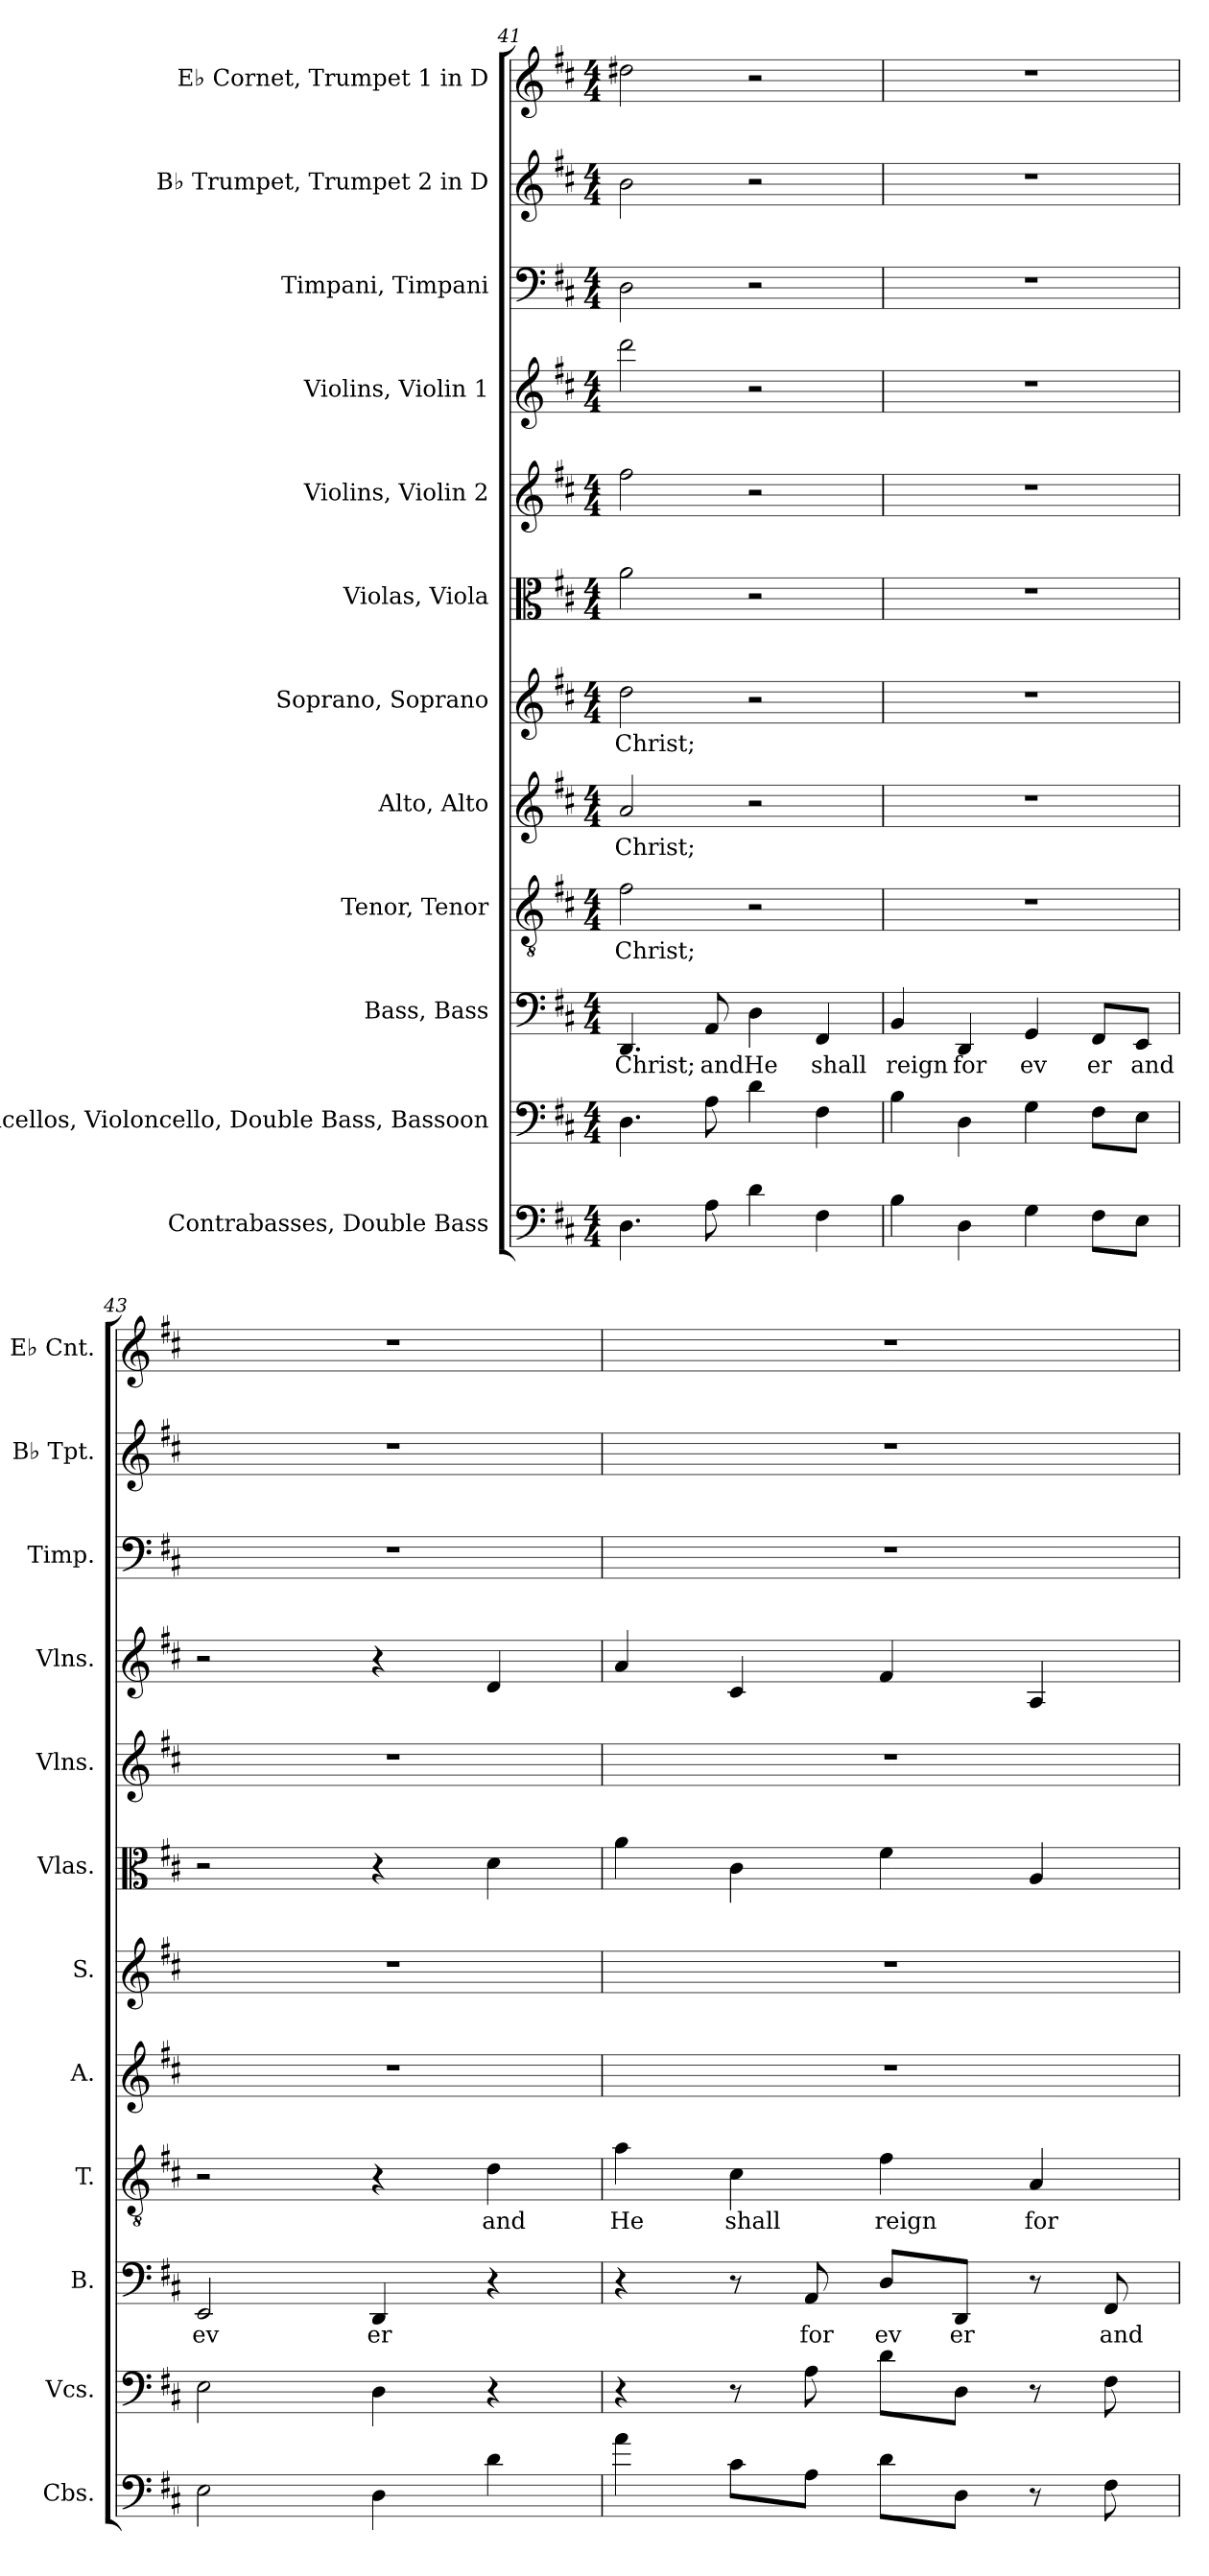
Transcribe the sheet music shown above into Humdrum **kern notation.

**kern	**kern	**kern	**text	**kern	**text	**kern	**text	**kern	**text	**kern	**kern	**kern	**kern	**kern	**kern
*part12	*part11	*part10	*part10	*part9	*part9	*part8	*part8	*part7	*part7	*part6	*part5	*part4	*part3	*part2	*part1
*staff12	*staff11	*staff10	*staff10	*staff9	*staff9	*staff8	*staff8	*staff7	*staff7	*staff6	*staff5	*staff4	*staff3	*staff2	*staff1
*I"Contrabasses, Double Bass	*I"Violoncellos, Violoncello, Double Bass, Bassoon	*I"Bass, Bass	*	*I"Tenor, Tenor	*	*I"Alto, Alto	*	*I"Soprano, Soprano	*	*I"Violas, Viola	*I"Violins, Violin 2	*I"Violins, Violin 1	*I"Timpani, Timpani	*I"B♭ Trumpet, Trumpet 2 in D	*I"E♭ Cornet, Trumpet 1 in D
*I'Cbs.	*I'Vcs.	*I'B.	*	*I'T.	*	*I'A.	*	*I'S.	*	*I'Vlas.	*I'Vlns.	*I'Vlns.	*I'Timp.	*I'B♭ Tpt.	*I'E♭ Cnt.
!!LO:PB:g=z
*clefF4	*clefF4	*clefF4	*	*clefGv2	*	*clefG2	*	*clefG2	*	*clefC3	*clefG2	*clefG2	*clefF4	*clefG2	*clefG2
*ITrd7c12	*	*	*	*	*	*	*	*	*	*	*	*	*	*ITrd1c2	*ITrd-2c-3
*k[f#c#]	*k[f#c#]	*k[f#c#]	*	*k[f#c#]	*	*k[f#c#]	*	*k[f#c#]	*	*k[f#c#]	*k[f#c#]	*k[f#c#]	*k[f#c#]	*k[]	*k[b-]
*M4/4	*M4/4	*M4/4	*	*M4/4	*	*M4/4	*	*M4/4	*	*M4/4	*M4/4	*M4/4	*M4/4	*M4/4	*M4/4
=41	=41	=41	=41	=41	=41	=41	=41	=41	=41	=41	=41	=41	=41	=41	=41
!	!	!	!LO:LY:b	!	!LO:LY:b	!	!LO:LY:b	!	!LO:LY:b	!	!	!	!	!	!
4.DD\	4.D\	4.DD/	Christ;	2f#\	Christ;	2a/	Christ;	2dd\	Christ;	2a\	2ff#\	2ddd\	2D\	2a\	2ff#X\
!	!	!	!LO:LY:b	!	!	!	!	!	!	!	!	!	!	!	!
8AA\	8A\	8AA/	and	.	.	.	.	.	.	.	.	.	.	.	.
!	!	!	!LO:LY:b	!	!	!	!	!	!	!	!	!	!	!	!
4D\	4d\	4D\	He	2r	.	2r	.	2r	.	2r	2r	2r	2r	2r	2r
!	!	!	!LO:LY:b	!	!	!	!	!	!	!	!	!	!	!	!
4FF#\	4F#\	4FF#/	shall	.	.	.	.	.	.	.	.	.	.	.	.
=42	=42	=42	=42	=42	=42	=42	=42	=42	=42	=42	=42	=42	=42	=42	=42
!	!	!	!LO:LY:b	!	!	!	!	!	!	!	!	!	!	!	!
4BB\	4B\	4BB/	reign	1r	.	1r	.	1r	.	1r	1r	1r	1r	1r	1r
!	!	!	!LO:LY:b	!	!	!	!	!	!	!	!	!	!	!	!
4DD\	4D\	4DD/	for	.	.	.	.	.	.	.	.	.	.	.	.
!	!	!	!LO:LY:b	!	!	!	!	!	!	!	!	!	!	!	!
4GG\	4G\	4GG/	ev	.	.	.	.	.	.	.	.	.	.	.	.
!	!	!	!LO:LY:b	!	!	!	!	!	!	!	!	!	!	!	!
8FF#\L	8F#\L	8FF#/L	er	.	.	.	.	.	.	.	.	.	.	.	.
!	!	!	!LO:LY:b	!	!	!	!	!	!	!	!	!	!	!	!
8EE\J	8E\J	8EE/J	and	.	.	.	.	.	.	.	.	.	.	.	.
=43	=43	=43	=43	=43	=43	=43	=43	=43	=43	=43	=43	=43	=43	=43	=43
!	!	!	!LO:LY:b	!	!	!	!	!	!	!	!	!	!	!	!
2EE\	2E\	2EE/	ev	2r	.	1r	.	1r	.	2r	1r	2r	1r	1r	1r
!	!	!	!LO:LY:b	!	!	!	!	!	!	!	!	!	!	!	!
4DD\	4D\	4DD/	er	4r	.	.	.	.	.	4r	.	4r	.	.	.
!	!	!	!	!	!LO:LY:b	!	!	!	!	!	!	!	!	!	!
4D\	4r	4r	.	4d\	and	.	.	.	.	4d\	.	4d/	.	.	.
=44	=44	=44	=44	=44	=44	=44	=44	=44	=44	=44	=44	=44	=44	=44	=44
!	!	!	!	!	!LO:LY:b	!	!	!	!	!	!	!	!	!	!
4A\	4r	4r	.	4a\	He	1r	.	1r	.	4a\	1r	4a/	1r	1r	1r
!	!	!	!	!	!LO:LY:b	!	!	!	!	!	!	!	!	!	!
8C#\L	8r	8r	.	4c#\	shall	.	.	.	.	4c#\	.	4c#/	.	.	.
!	!	!	!LO:LY:b	!	!	!	!	!	!	!	!	!	!	!	!
8AA\J	8A\	8AA/	for	.	.	.	.	.	.	.	.	.	.	.	.
!	!	!	!LO:LY:b	!	!LO:LY:b	!	!	!	!	!	!	!	!	!	!
8D\L	8d\L	8D/L	ev	4f#\	reign	.	.	.	.	4f#\	.	4f#/	.	.	.
!	!	!	!LO:LY:b	!	!	!	!	!	!	!	!	!	!	!	!
8DD\J	8D\J	8DD/J	er	.	.	.	.	.	.	.	.	.	.	.	.
!	!	!	!	!	!LO:LY:b	!	!	!	!	!	!	!	!	!	!
8r	8r	8r	.	4A/	for	.	.	.	.	4A/	.	4A/	.	.	.
!	!	!	!LO:LY:b	!	!	!	!	!	!	!	!	!	!	!	!
8FF#\	8F#\	8FF#/	and	.	.	.	.	.	.	.	.	.	.	.	.
=	=	=	=	=	=	=	=	=	=	=	=	=	=	=	=
*-	*-	*-	*-	*-	*-	*-	*-	*-	*-	*-	*-	*-	*-	*-	*-
